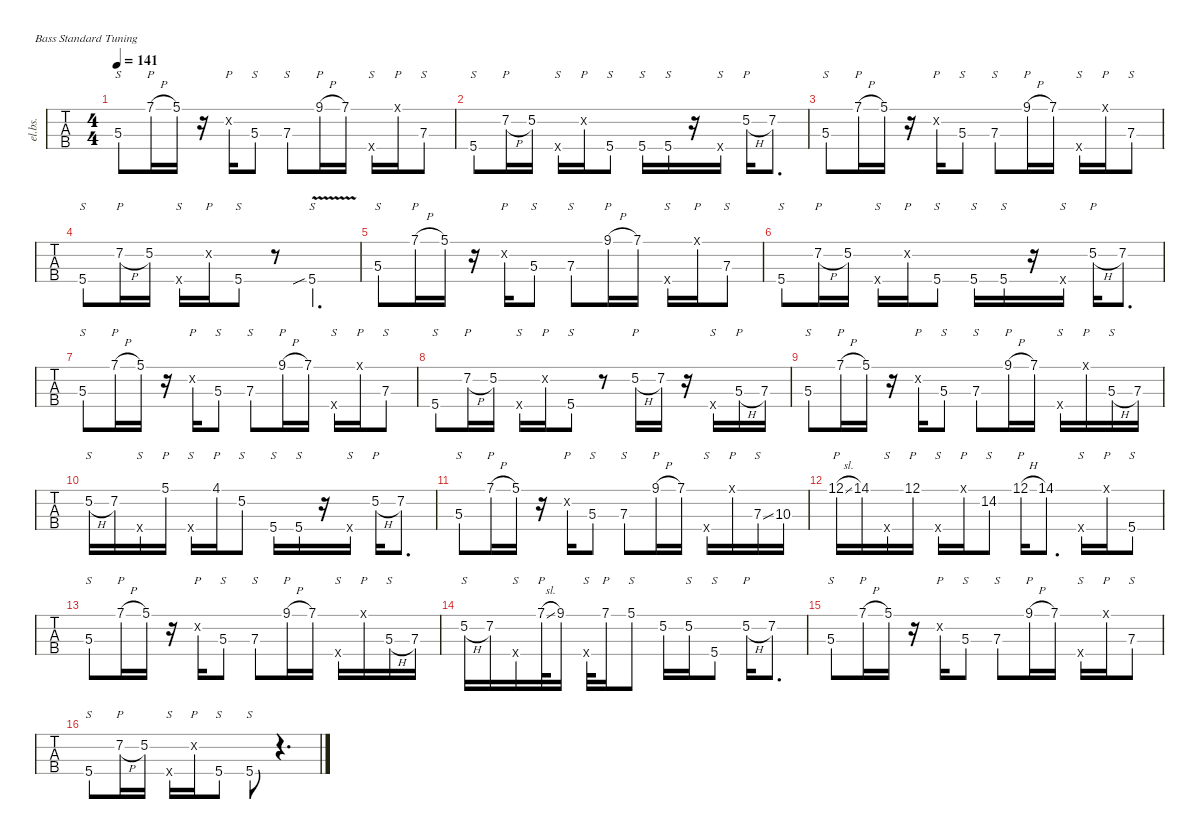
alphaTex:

\defaultSystemsLayout 4
\hideDynamics
\bracketExtendMode nobrackets
\otherSystemsTrackNameOrientation horizontal
\track ("Electric Bass" "el.bs.") {instrument electricbassfinger}
\staff {tabs}
\tuning (G2 D2 A1 E1)
\ts (4 4)
\tempo 141
\clef f4
\ks c
5.3.8{s dy mf instrument electricbassfinger} 7.1{h}.16{p} 5.1.16 r.16 0.2{x}.16{p} 5.3.8{s} 7.3.8{s} 9.1{h}.16{p} 7.1.16 0.4{x}.16{s} 0.1{x}.16{p} 7.3.8{s} |
5.4.8{s} 7.2{h}.16{p} 5.2.16 0.4{x}.16{s} 0.2{x}.16{p} 5.4.8{s} 5.4.16{s} 5.4.16{s} r.16 0.4{x}.16{s} 5.2{h}.16{p} 7.2.8{d} |
5.3.8{s} 7.1{h}.16{p} 5.1.16 r.16 0.2{x}.16{p} 5.3.8{s} 7.3.8{s} 9.1{h}.16{p} 7.1.16 0.4{x}.16{s} 0.1{x}.16{p} 7.3.8{s} |
5.4.8{s} 7.2{h}.16{p} 5.2.16 0.4{x}.16{s} 0.2{x}.16{p} 5.4.8{s} r.8 5.4{v sib}.4{s d} |
5.3.8{s} 7.1{h}.16{p} 5.1.16 r.16 0.2{x}.16{p} 5.3.8{s} 7.3.8{s} 9.1{h}.16{p} 7.1.16 0.4{x}.16{s} 0.1{x}.16{p} 7.3.8{s} |
5.4.8{s} 7.2{h}.16{p} 5.2.16 0.4{x}.16{s} 0.2{x}.16{p} 5.4.8{s} 5.4.16{s} 5.4.16{s} r.16 0.4{x}.16{s} 5.2{h}.16{p} 7.2.8{d} |
5.3.8{s} 7.1{h}.16{p} 5.1.16 r.16 0.2{x}.16{p} 5.3.8{s} 7.3.8{s} 9.1{h}.16{p} 7.1.16 0.4{x}.16{s} 0.1{x}.16{p} 7.3.8{s} |
5.4.8{s} 7.2{h}.16{p} 5.2.16 0.4{x}.16{s} 0.2{x}.16{p} 5.4.8{s} r.8 5.2{h}.16{p} 7.2.16 r.16 0.4{x}.16{s} 5.3{h}.16{p} 7.3.16 |
5.3.8{s} 7.1{h}.16{p} 5.1.16 r.16 0.2{x}.16{p} 5.3.8{s} 7.3.8{s} 9.1{h}.16{p} 7.1.16 0.4{x}.16{s} 0.1{x}.16{p} 5.3{h}.16{s} 7.3.16 |
5.2{h}.16{s} 7.2.16 0.4{x}.16{s} 5.1.16{p} 0.4{x}.16{s} 4.1.16{p} 5.2.8{s} 5.4.16{s} 5.4.16{s} r.16 0.4{x}.16{s} 5.2{h}.16{p} 7.2.8{d} |
5.3.8{s} 7.1{h}.16{p} 5.1.16 r.16 0.2{x}.16{p} 5.3.8{s} 7.3.8{s} 9.1{h}.16{p} 7.1.16 0.4{x}.16{s} 0.1{x}.16{p} 7.3{ss}.16{s} 10.3.16 |
12.1{sl}.16{p} 14.1.16 0.4{x}.16{s} 12.1.16{p} 0.4{x}.16{s} 12.1{x}.16{p} 14.2.8{s} 12.1{h}.16{p} 14.1.8{d} 0.4{x}.16{s} 0.1{x}.16{p} 5.4.8{s} |
5.3.8{s} 7.1{h}.16{p} 5.1.16 r.16 0.2{x}.16{p} 5.3.8{s} 7.3.8{s} 9.1{h}.16{p} 7.1.16 0.4{x}.16{s} 0.1{x}.16{p} 5.3{h}.16{s} 7.3.16 |
5.2{h}.16{s} 7.2.16 0.4{x}.16{s} 7.1{sl}.32{p} 9.1.16 0.4{x}.32{s} 7.1.16{p} 5.1.8{s} 5.2.16 5.2.16{s} 5.4.8{s} 5.2{h}.16{p} 7.2.8{d} |
5.3.8{s} 7.1{h}.16{p} 5.1.16 r.16 0.2{x}.16{p} 5.3.8{s} 7.3.8{s} 9.1{h}.16{p} 7.1.16 0.4{x}.16{s} 0.1{x}.16{p} 7.3.8{s} |
5.4.8{s} 7.2{h}.16{p} 5.2.16 0.4{x}.16{s} 0.2{x}.16{p} 5.4.8{s} 5.4.8{s} r.4{d}
